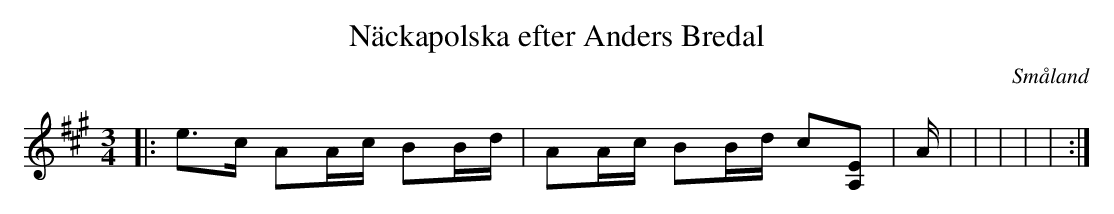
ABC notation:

X:1
T:Näckapolska efter Anders Bredal
O:Småland
M:3/4
L:1/8
K:A
|: e>c AA/2c/2 BB/2d/2 | AA/2c/2 BB/2d/2 c[EA,] | A/2 |  |  |  |  |  :|
